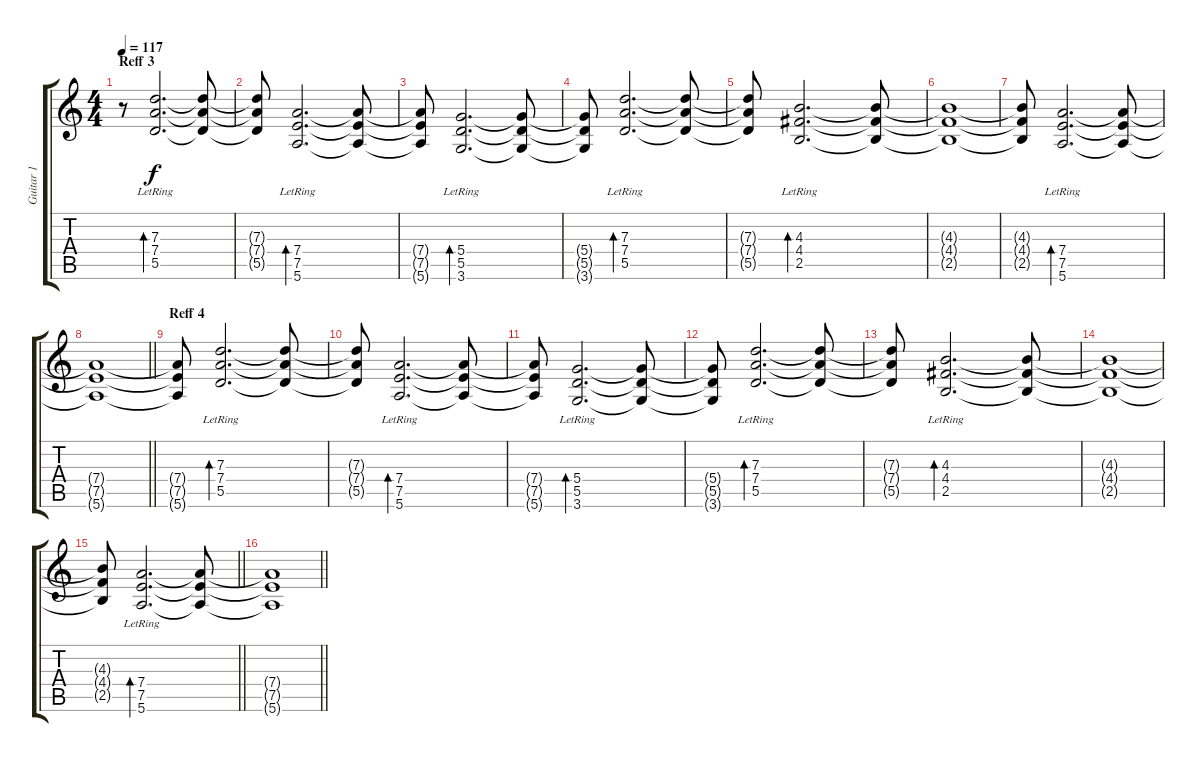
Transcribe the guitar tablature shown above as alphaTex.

\track ("Guitar 1" "Guitar 1") {instrument overdrivenguitar}
\staff {score tabs}
\tuning (E4 B3 G3 D3 A2 E2) {hide}
\ts (4 4)
\section ("" "Reff 3")
\tempo 117
\clef g2
\ks c
r.8{dy f volume 13} (7.3 7.4{lr} 5.5).2{d bd 240} (7.3{t} 7.4{t} 5.5{t}).8 |
(7.3{t} 7.4{t} 5.5{t}).8 (7.4 7.5 5.6{lr}).2{d bd 240} (7.4{t} 7.5{t} 5.6{t}).8 |
(7.4{t} 7.5{t} 5.6{t}).8 (5.4 5.5{lr} 3.6).2{d bd 240} (5.4{t} 5.5{t} 3.6{t}).8 |
(5.4{t} 5.5{t} 3.6{t}).8 (7.3 7.4{lr} 5.5).2{d bd 240} (7.3{t} 7.4{t} 5.5{t}).8 |
(7.3{t} 7.4{t} 5.5{t}).8 (4.3 4.4 2.5{lr}).2{d bd 240} (4.3{t} 4.4{t} 2.5{t}).8 |
(4.3{t} 4.4{t} 2.5{t}).1 |
(4.3{t} 4.4{t} 2.5{t}).8 (7.4{lr} 7.5 5.6).2{d bd 240} (7.4{t} 7.5{t} 5.6{t}).8 |
\barLineRight lightlight
(7.4{t} 7.5{t} 5.6{t}).1 |
\section ("" "Reff 4")
(7.4{t} 7.5{t} 5.6{t}).8 (7.3 7.4{lr} 5.5).2{d bd 240} (7.3{t} 7.4{t} 5.5{t}).8 |
(7.3{t} 7.4{t} 5.5{t}).8 (7.4 7.5 5.6{lr}).2{d bd 240} (7.4{t} 7.5{t} 5.6{t}).8 |
(7.4{t} 7.5{t} 5.6{t}).8 (5.4 5.5{lr} 3.6).2{d bd 240} (5.4{t} 5.5{t} 3.6{t}).8 |
(5.4{t} 5.5{t} 3.6{t}).8 (7.3 7.4{lr} 5.5).2{d bd 240} (7.3{t} 7.4{t} 5.5{t}).8 |
(7.3{t} 7.4{t} 5.5{t}).8 (4.3 4.4 2.5{lr}).2{d bd 240} (4.3{t} 4.4{t} 2.5{t}).8 |
(4.3{t} 4.4{t} 2.5{t}).1 |
\barLineRight lightlight
(4.3{t} 4.4{t} 2.5{t}).8 (7.4{lr} 7.5 5.6).2{d bd 240} (7.4{t} 7.5{t} 5.6{t}).8 |
\barLineRight lightlight
(7.4{t} 7.5{t} 5.6{t}).1
